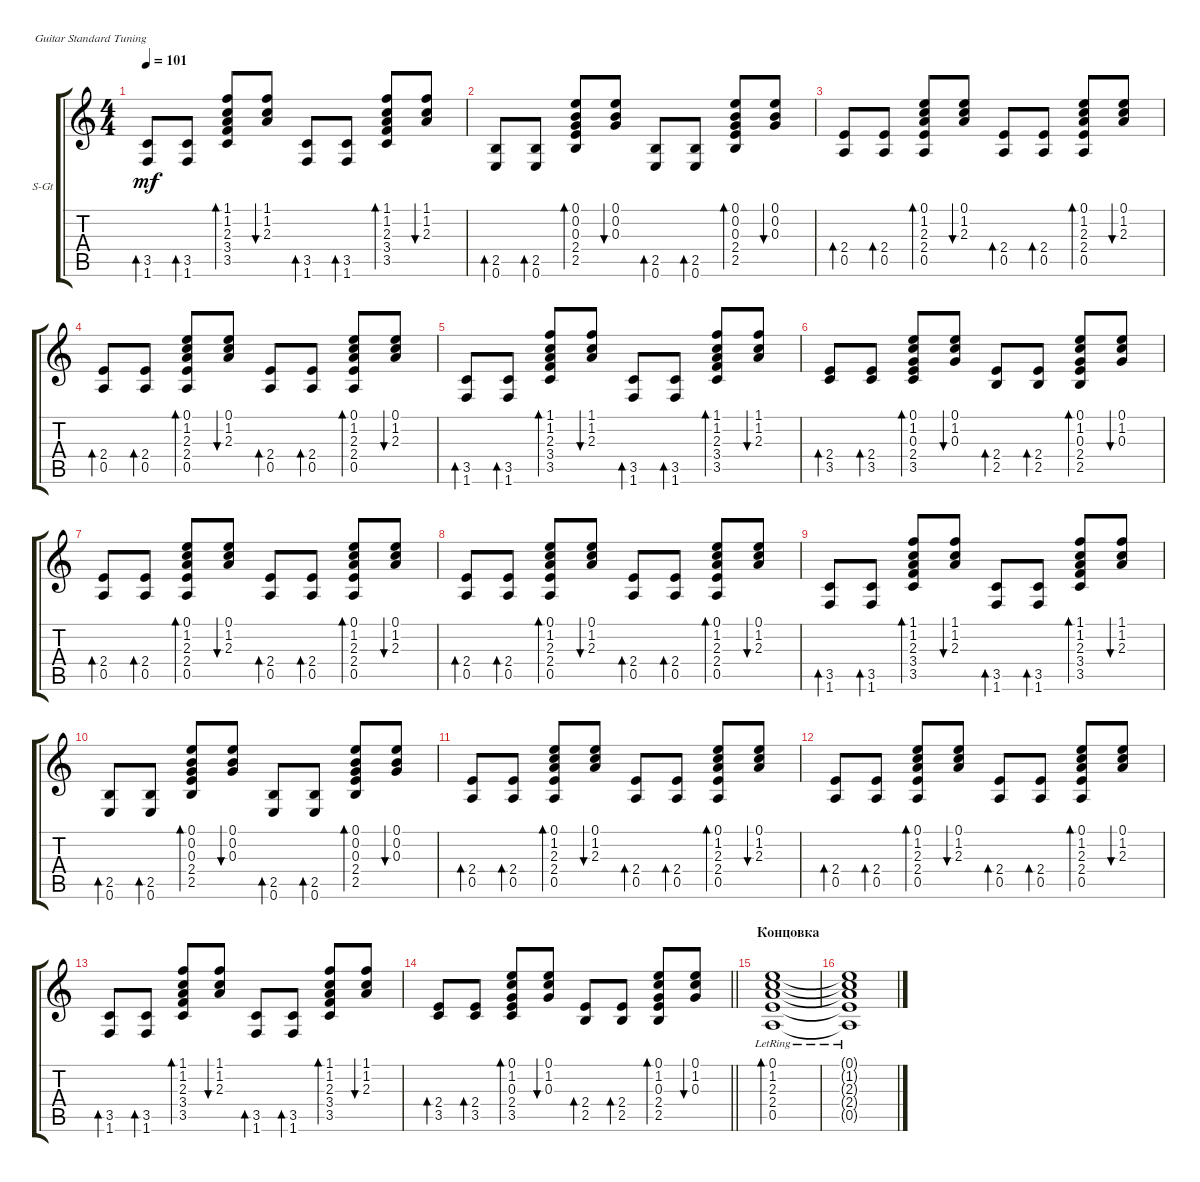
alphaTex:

\bracketExtendMode groupsimilarinstruments
\firstSystemTrackNameOrientation horizontal
\otherSystemsTrackNameOrientation horizontal
\track ("акустика" "S-Gt") {instrument acousticguitarsteel}
\staff {score tabs}
\tuning (E4 B3 G3 D3 A2 E2)
\ts (4 4)
\tempo 101
\clef g2
\ks c
(1.6 3.5).8{bd 30 dy mf} (1.6 3.5).8{bd 30} (1.1 1.2 2.3 3.4 3.5).8{bd 60} (1.1 1.2 2.3).8{bu 60} (1.6 3.5).8{bd 30} (1.6 3.5).8{bd 30} (1.1 1.2 2.3 3.4 3.5).8{bd 60} (1.1 1.2 2.3).8{bu 60} |
(0.6 2.5).8{bd 30} (2.5 0.6).8{bd 30} (0.1 0.2 0.3 2.4 2.5).8{bd 60} (0.1 0.2 0.3).8{bu 60} (0.6 2.5).8{bd 30} (0.6 2.5).8{bd 30} (0.1 0.2 0.3 2.4 2.5).8{bd 60} (0.1 0.2 0.3).8{bu 60} |
(0.5 2.4).8{bd 30} (0.5 2.4).8{bd 30} (0.1 1.2 2.3 2.4 0.5).8{bd 60} (0.1 1.2 2.3).8{bu 60} (0.5 2.4).8{bd 30} (0.5 2.4).8{bd 30} (0.1 1.2 2.3 2.4 0.5).8{bd 60} (0.1 1.2 2.3).8{bu 60} |
(0.5 2.4).8{bd 30} (0.5 2.4).8{bd 30} (0.1 1.2 2.3 2.4 0.5).8{bd 60} (0.1 1.2 2.3).8{bu 60} (0.5 2.4).8{bd 30} (0.5 2.4).8{bd 30} (0.1 1.2 2.3 2.4 0.5).8{bd 60} (0.1 1.2 2.3).8{bu 60} |
(1.6 3.5).8{bd 30} (1.6 3.5).8{bd 30} (1.1 1.2 2.3 3.4 3.5).8{bd 60} (1.1 1.2 2.3).8{bu 60} (1.6 3.5).8{bd 30} (1.6 3.5).8{bd 30} (1.1 1.2 2.3 3.4 3.5).8{bd 60} (1.1 1.2 2.3).8{bu 60} |
(3.5 2.4).8{bd 30} (3.5 2.4).8{bd 30} (0.1 1.2 0.3 2.4 3.5).8{bd 60} (0.1 1.2 0.3).8{bu 60} (2.5 2.4).8{bd 30} (2.5 2.4).8{bd 30} (0.1 1.2 0.3 2.4 2.5).8{bd 60} (0.1 1.2 0.3).8{bu 60} |
(0.5 2.4).8{bd 30} (0.5 2.4).8{bd 30} (0.1 1.2 2.3 2.4 0.5).8{bd 60} (0.1 1.2 2.3).8{bu 60} (0.5 2.4).8{bd 30} (0.5 2.4).8{bd 30} (0.1 1.2 2.3 2.4 0.5).8{bd 60} (0.1 1.2 2.3).8{bu 60} |
(0.5 2.4).8{bd 30} (0.5 2.4).8{bd 30} (0.1 1.2 2.3 2.4 0.5).8{bd 60} (0.1 1.2 2.3).8{bu 60} (0.5 2.4).8{bd 30} (0.5 2.4).8{bd 30} (0.1 1.2 2.3 2.4 0.5).8{bd 60} (0.1 1.2 2.3).8{bu 60} |
(1.6 3.5).8{bd 30} (1.6 3.5).8{bd 30} (1.1 1.2 2.3 3.4 3.5).8{bd 60} (1.1 1.2 2.3).8{bu 60} (1.6 3.5).8{bd 30} (1.6 3.5).8{bd 30} (1.1 1.2 2.3 3.4 3.5).8{bd 60} (1.1 1.2 2.3).8{bu 60} |
(0.6 2.5).8{bd 30} (2.5 0.6).8{bd 30} (0.1 0.2 0.3 2.4 2.5).8{bd 60} (0.1 0.2 0.3).8{bu 60} (0.6 2.5).8{bd 30} (0.6 2.5).8{bd 30} (0.1 0.2 0.3 2.4 2.5).8{bd 60} (0.1 0.2 0.3).8{bu 60} |
(0.5 2.4).8{bd 30} (0.5 2.4).8{bd 30} (0.1 1.2 2.3 2.4 0.5).8{bd 60} (0.1 1.2 2.3).8{bu 60} (0.5 2.4).8{bd 30} (0.5 2.4).8{bd 30} (0.1 1.2 2.3 2.4 0.5).8{bd 60} (0.1 1.2 2.3).8{bu 60} |
(0.5 2.4).8{bd 30} (0.5 2.4).8{bd 30} (0.1 1.2 2.3 2.4 0.5).8{bd 60} (0.1 1.2 2.3).8{bu 60} (0.5 2.4).8{bd 30} (0.5 2.4).8{bd 30} (0.1 1.2 2.3 2.4 0.5).8{bd 60} (0.1 1.2 2.3).8{bu 60} |
(1.6 3.5).8{bd 30} (1.6 3.5).8{bd 30} (1.1 1.2 2.3 3.4 3.5).8{bd 60} (1.1 1.2 2.3).8{bu 60} (1.6 3.5).8{bd 30} (1.6 3.5).8{bd 30} (1.1 1.2 2.3 3.4 3.5).8{bd 60} (1.1 1.2 2.3).8{bu 60} |
\barLineRight lightlight
(3.5 2.4).8{bd 30} (3.5 2.4).8{bd 30} (0.1 1.2 0.3 2.4 3.5).8{bd 60} (0.1 1.2 0.3).8{bu 60} (2.5 2.4).8{bd 30} (2.5 2.4).8{bd 30} (0.1 1.2 0.3 2.4 2.5).8{bd 60} (0.1 1.2 0.3).8{bu 60} |
\section ("" "Концовка")
(0.1{lr} 1.2{lr} 2.3{lr} 2.4{lr} 0.5{lr}).1{bd 60} |
(0.1{lr t} 1.2{lr t} 2.3{lr t} 2.4{lr t} 0.5{lr t}).1
